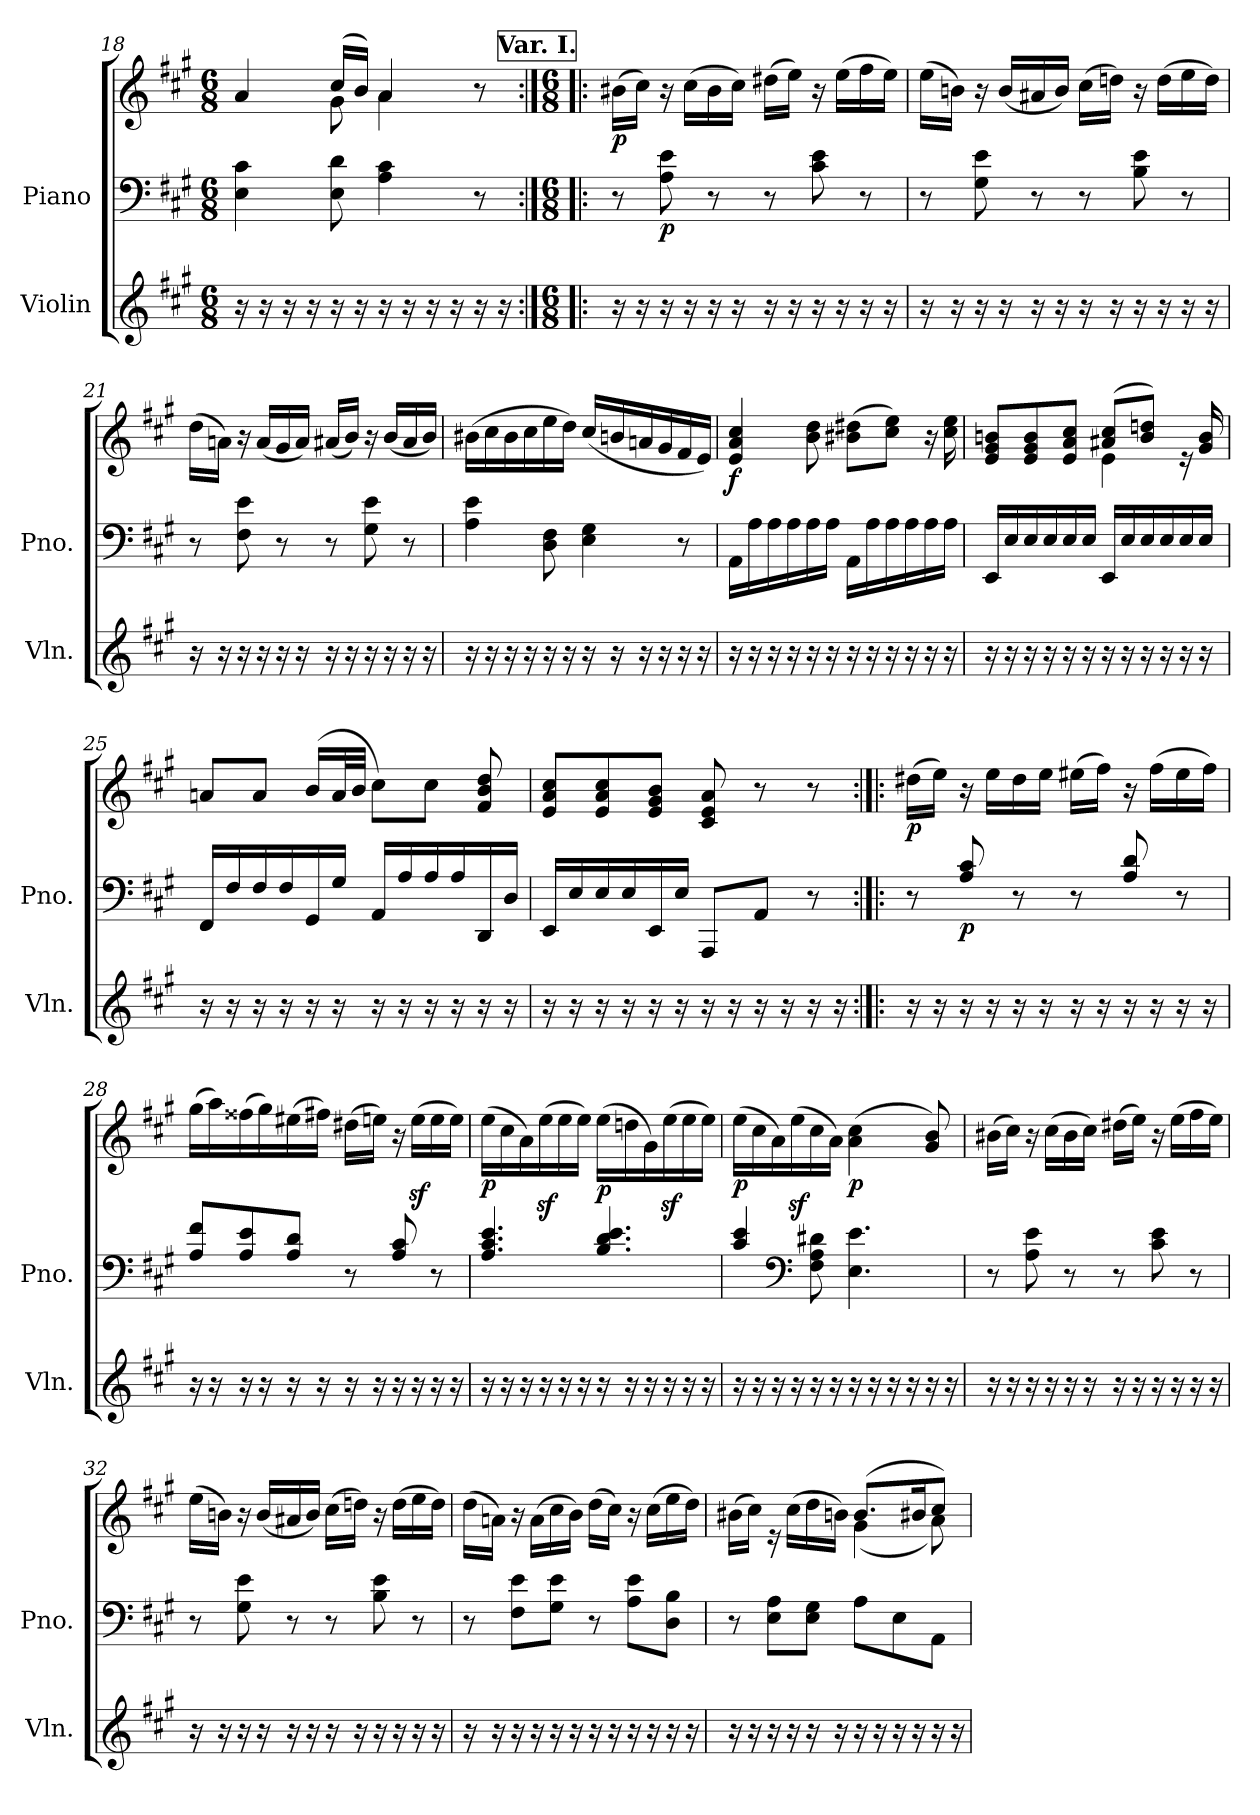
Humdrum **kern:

**kern	**kern	**kern	**dynam
*part2	*part1	*part1	*part1
*staff3	*staff2	*staff1	*staff1/2
*I"Violin	*I"Piano	*	*
*I'Vln.	*I'Pno.	*	*
!!LO:LB:g=z
*clefG2	*clefF4	*clefG2	*
*k[f#c#g#]	*k[f#c#g#]	*k[f#c#g#]	*
*M6/8	*M6/8	*M6/8	*
=18	=18	=18	=18
*	*	*^	*
16r	4E\ 4c#\	4a/	4ryy	.
16r	.	.	.	.
16r	.	.	.	.
16r	.	.	.	.
16r	8E\ 8d\	(>16cc#/LL	8g#\	.
16r	.	16b/JJ)	.	.
16r	4A\ 4c#\	4a/	4a\	.
16r	.	.	.	.
16r	.	.	.	.
16r	.	.	.	.
16r	8r	8r	8ryy	.
16r	.	.	.	.
*	*	*v	*v	*
!!LO:REH:place=s1:a:B:fs=14:t=Var. I.
=19:|!|:	=19:|!|:	=19:|!|:	=19:|!|:
*M6/8	*M6/8	*M6/8	*
!	!	!	!LO:DY:b
16r	8r	(>16b#X\LL	p
16r	.	16cc#\JJ)	.
!	!	!	!LO:DY:b=2
16r	8A\ 8e\	16r	p
16r	.	(>16cc#\LL	.
16r	8r	16b#\	.
16r	.	16cc#\JJ)	.
16r	8r	(>16dd#X\LL	.
16r	.	16ee\JJ)	.
16r	8c#\ 8e\	16r	.
16r	.	(>16ee\LL	.
16r	8r	16ff#\	.
16r	.	16ee\JJ)	.
=20	=20	=20	=20
16r	8r	(>16ee\LL	.
16r	.	16bn\JJ)	.
16r	8G#\ 8e\	16r	.
16r	.	(<16b/LL	.
16r	8r	16a#X/	.
16r	.	16b/JJ)	.
16r	8r	(>16cc#\LL	.
16r	.	16ddn\JJ)	.
16r	8B\ 8e\	16r	.
16r	.	(>16dd\LL	.
16r	8r	16ee\	.
16r	.	16dd\JJ)	.
!!LO:LB:g=z
=21	=21	=21	=21
16r	8r	(>16dd\LL	.
16r	.	16an\JJ)	.
16r	8F#\ 8e\	16r	.
16r	.	(<16a/LL	.
16r	8r	16g#/	.
16r	.	16a/JJ)	.
16r	8r	(<16a#X/LL	.
16r	.	16b/JJ)	.
16r	8G#\ 8e\	16r	.
16r	.	(<16b/LL	.
16r	8r	16a#/	.
16r	.	16b/JJ)	.
=22	=22	=22	=22
16r	4A\ 4e\	(>16b#X\LL	.
16r	.	16cc#\	.
16r	.	16b#\	.
16r	.	16cc#\	.
16r	8D\ 8F#\	16ee\	.
16r	.	16dd\JJ)	.
16r	4E\ 4G#\	(<16cc#/LL	.
16r	.	16bn/	.
16r	.	16an/	.
16r	.	16g#/	.
16r	8r	16f#/	.
16r	.	16e/JJ)	.
=23	=23	=23	=23
!	!	!	!LO:DY:b
16r	16AA\LL	4e/ 4a/ 4cc#/	f
16r	16A\	.	.
16r	16A\	.	.
16r	16A\	.	.
16r	16A\	8b\ 8dd\	.
16r	16A\JJ	.	.
16r	16AA\LL	(>8b#X\ 8dd#X\L	.
16r	16A\	.	.
16r	16A\	8cc#\ 8ee\J)	.
16r	16A\	.	.
16r	16A\	16r	.
16r	16A\JJ	16cc#\ 16ee\	.
!!LO:PB:g=z
=24	=24	=24	=24
*	*	*^	*
16r	16EE/LL	8e/ 8g#/ 8bn/L	4.ryy	.
16r	16E/	.	.	.
16r	16E/	8e/ 8g#/ 8b/	.	.
16r	16E/	.	.	.
16r	16E/	8e/ 8a/ 8cc#/J	.	.
16r	16E/JJ	.	.	.
16r	16EE/LL	(>8a#X/ 8cc#/L	4e\	.
16r	16E/	.	.	.
16r	16E/	8b/ 8ddn/J)	.	.
16r	16E/	.	.	.
16r	16E/	16re	8ryy	.
16r	16E/JJ	16g#/ 16b/	.	.
*	*	*v	*v	*
=25	=25	=25	=25
16r	16FF#/LL	8an/L	.
16r	16F#/	.	.
16r	16F#/	8a/J	.
16r	16F#/	.	.
16r	16GG#/	(<16b/LL	.
16r	16G#/JJ	32a/L	.
.	.	32b/JJJ	.
16r	16AA/LL	8cc#\L)	.
16r	16A/	.	.
16r	16A/	8cc#\J	.
16r	16A/	.	.
16r	16DD/	8f#/ 8b/ 8dd/	.
16r	16D/JJ	.	.
=26	=26	=26	=26
16r	16EE/LL	8e/ 8a/ 8cc#/L	.
16r	16E/	.	.
16r	16E/	8e/ 8a/ 8cc#/	.
16r	16E/	.	.
16r	16EE/	8e/ 8g#/ 8b/J	.
16r	16E/JJ	.	.
16r	8AAA/L	8c#/ 8e/ 8a/	.
16r	.	.	.
16r	8AA/J	8r	.
16r	.	.	.
16r	8r	8r	.
16r	.	.	.
!!LO:LB:g=z
=27:|!|:	=27:|!|:	=27:|!|:	=27:|!|:
!	!	!	!LO:DY:b
16r	8r	(>16dd#X\LL	p
16r	.	16ee\JJ)	.
!	!	!	!LO:DY:b=2
16r	8A/ 8c#/	16r	p
16r	.	16ee\LL	.
16r	8r	16dd#\	.
16r	.	16ee\JJ	.
16r	8r	(>16ee#X\LL	.
16r	.	16ff#\JJ)	.
16r	8A/ 8d/	16r	.
16r	.	(>16ff#\LL	.
16r	8r	16ee#\	.
16r	.	16ff#\JJ)	.
=28	=28	=28	=28
16r	8A/ 8f#/L	(>16gg#\LL	.
16r	.	16aa\)	.
16r	8A/ 8e/	(>16ff##X\	.
16r	.	16gg#\)	.
16r	8A/ 8d/J	(>16ee#X\	.
16r	.	16ff#X\JJ)	.
16r	8r	(>16dd#X\LL	.
16r	.	16een\JJ)	.
16r	8A/ 8c#/	16r	.
16r	.	(>16eez<\LL	.
16r	8r	16ee\	.
16r	.	16ee\JJ)	.
=29	=29	=29	=29
!	!	!	!LO:DY:b
16r	4.A/ 4.c#/ 4.e/	(>16ee\LL	p
16r	.	16cc#\	.
16r	.	16a\)	.
16r	.	(>16eez<\	.
16r	.	16ee\	.
16r	.	16ee\JJ)	.
!	!	!	!LO:DY:b
16r	4.B/ 4.d/ 4.e/	(>16ee\LL	p
16r	.	16ddn\	.
16r	.	16g#\)	.
16r	.	(>16eez<\	.
16r	.	16ee\	.
16r	.	16ee\JJ)	.
!!LO:LB:g=z
=30	=30	=30	=30
!	!	!	!LO:DY:b
16r	4c#/ 4e/	(>16ee\LL	p
16r	.	16cc#\	.
16r	.	16a\)	.
16r	.	(>16eez<\	.
*	*clefF4	*	*
16r	8F#\ 8A\ 8d#X\	16cc#\	.
16r	.	16a\JJ)	.
!	!	!	!LO:DY:b
16r	4.E\ 4.e\	(>4a\ 4cc#\	p
16r	.	.	.
16r	.	.	.
16r	.	.	.
16r	.	8g#/ 8b/)	.
16r	.	.	.
=31	=31	=31	=31
16r	8r	(>16b#X\LL	.
16r	.	16cc#\JJ)	.
16r	8A\ 8e\	16r	.
16r	.	(>16cc#\LL	.
16r	8r	16b#\	.
16r	.	16cc#\JJ)	.
16r	8r	(>16dd#X\LL	.
16r	.	16ee\JJ)	.
16r	8c#\ 8e\	16r	.
16r	.	(>16ee\LL	.
16r	8r	16ff#\	.
16r	.	16ee\JJ)	.
=32	=32	=32	=32
16r	8r	(>16ee\LL	.
16r	.	16bn\JJ)	.
16r	8G#\ 8e\	16r	.
16r	.	(<16b/LL	.
16r	8r	16a#X/	.
16r	.	16b/JJ)	.
16r	8r	(>16cc#\LL	.
16r	.	16ddn\JJ)	.
16r	8B\ 8e\	16r	.
16r	.	(>16dd\LL	.
16r	8r	16ee\	.
16r	.	16dd\JJ)	.
!!LO:PB:g=z
=33	=33	=33	=33
16r	8r	(>16dd\LL	.
16r	.	16an\JJ)	.
16r	8F#\ 8e\L	16r	.
16r	.	(>16a\LL	.
16r	8G#\ 8e\J	16cc#\	.
16r	.	16b\JJ)	.
16r	8r	(>16dd\LL	.
16r	.	16cc#\JJ)	.
16r	8A\ 8e\L	16r	.
16r	.	(>16cc#\LL	.
16r	8D\ 8B\J	16ee\	.
16r	.	16dd\JJ)	.
=34	=34	=34	=34
*	*	*^	*
16r	8r	(>16b#X\LL	4.ryy	.
16r	.	16cc#\JJ)	.	.
16r	8E\ 8A\L	16re	.	.
16r	.	(>16cc#\LL	.	.
16r	8E\ 8G#\J	16dd\	.	.
16r	.	16bn\JJ)	.	.
16r	8A\L	(>8.b/L	(<4g#\	.
16r	.	.	.	.
16r	8E\	.	.	.
16r	.	16b#X/K	.	.
16r	8AA\J	8cc#/J)	8a\)	.
16r	.	.	.	.
*	*	*v	*v	*
=	=	=	=
*-	*-	*-	*-
